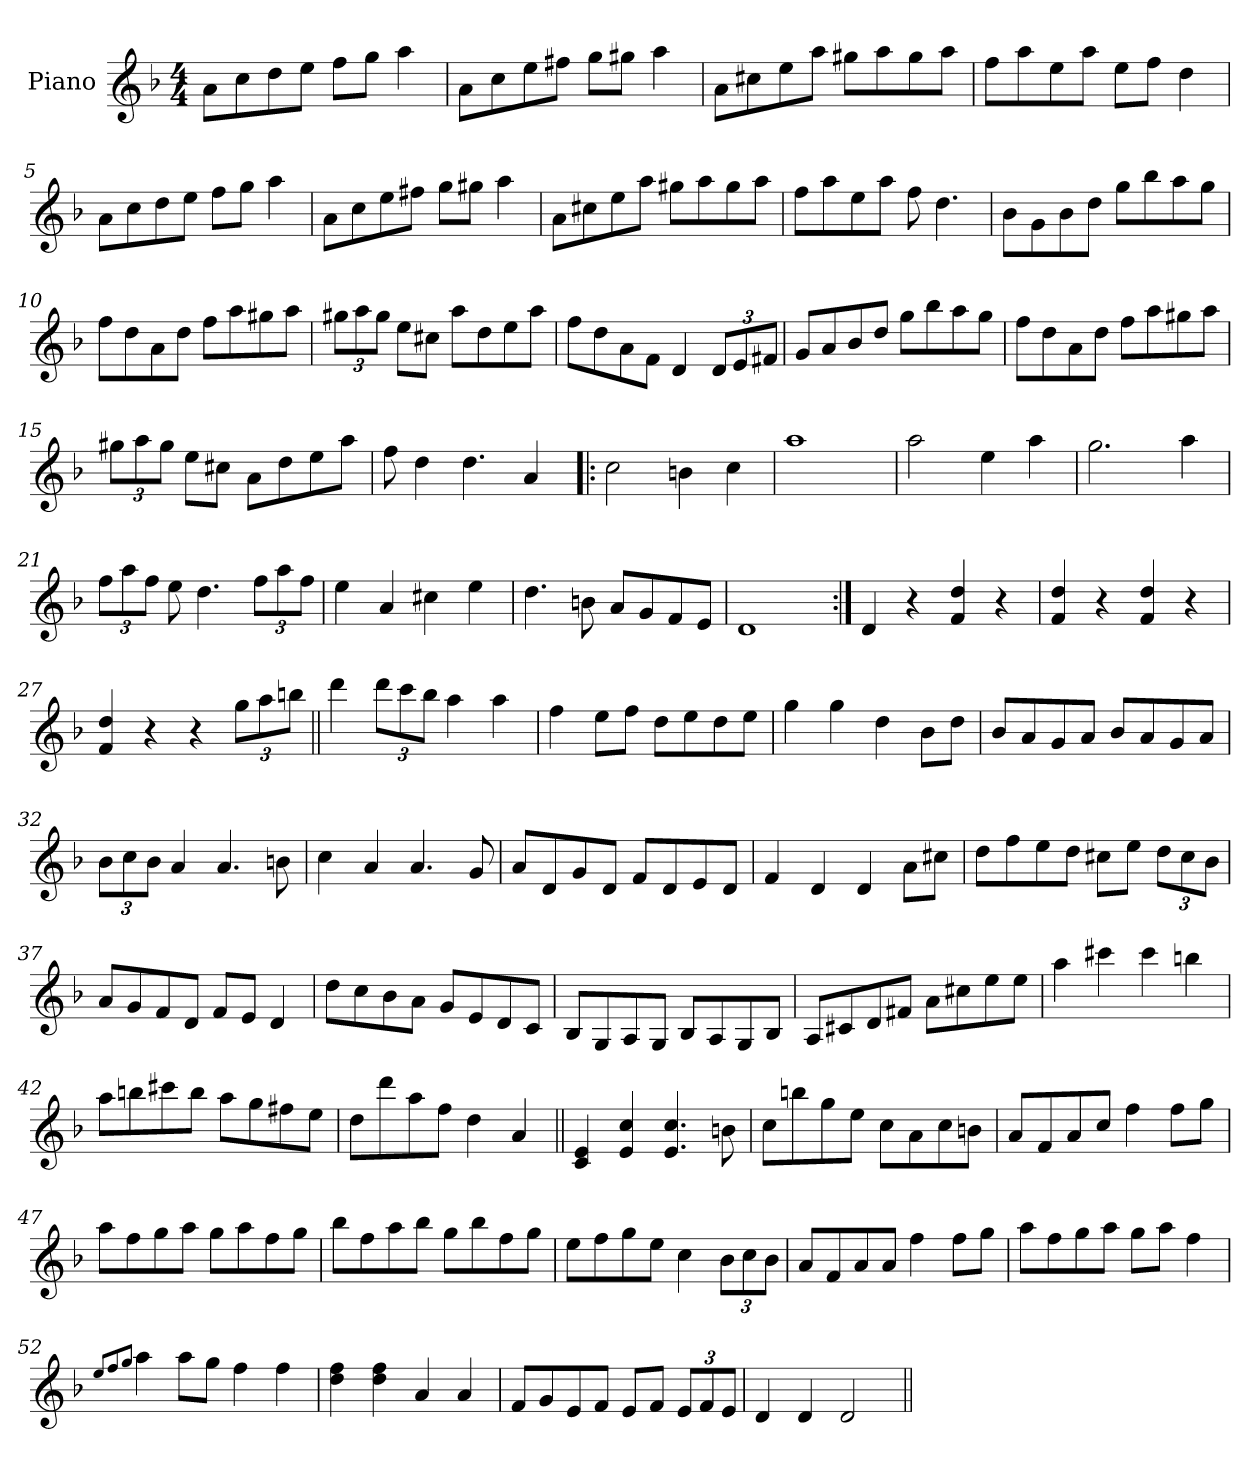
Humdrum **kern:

**kern
*part1
*staff1
*I"Piano
*I'Pno
*clefG2
*k[b-]
*d:
*M4/4
=1
8a\L
8cc\
8dd\
8ee\J
8ff\L
8gg\J
4aa\
=2
8a\L
8cc\
8ee\
8ff#X\J
8gg\L
8gg#X\J
4aa\
=3
8a\L
8cc#X\
8ee\
8aa\J
8gg#X\L
8aa\
8gg#\
8aa\J
=4
8ff\L
8aa\
8ee\
8aa\J
8ee\L
8ff\J
4dd\
=5
8a\L
8cc\
8dd\
8ee\J
8ff\L
8gg\J
4aa\
!!LO:LB:g=z
=6
8a\L
8cc\
8ee\
8ff#X\J
8gg\L
8gg#X\J
4aa\
=7
8a\L
8cc#X\
8ee\
8aa\J
8gg#X\L
8aa\
8gg#\
8aa\J
=8
8ff\L
8aa\
8ee\
8aa\J
8ff\
4.dd\
=9
8b-\L
8g\
8b-\
8dd\J
8gg\L
8bb-\
8aa\
8gg\J
=10
8ff\L
8dd\
8a\
8dd\J
8ff\L
8aa\
8gg#X\
8aa\J
!!LO:LB:g=z
=11
*Xbrackettup
12gg#X\L
12aa\
12gg#\J
8ee\L
8cc#X\J
8aa\L
8dd\
8ee\
8aa\J
=12
8ff\L
8dd\
8a\
8f\J
4d/
12d/L
12e/
12f#X/J
=13
8g/L
8a/
8b-/
8dd/J
8gg\L
8bb-\
8aa\
8gg\J
=14
8ff\L
8dd\
8a\
8dd\J
8ff\L
8aa\
8gg#X\
8aa\J
=15
12gg#X\L
12aa\
12gg#\J
8ee\L
8cc#X\J
8a\L
8dd\
8ee\
8aa\J
!!LO:LB:g=z
=16
8ff\
4dd\
4.dd\
4a/
=17!|:
2cc\
4bn\
4cc\
=18
1aa
=19
2aa\
4ee\
4aa\
=20
2.gg\
4aa\
=21
12ff\L
12aa\
12ff\J
8ee\
4.dd\
12ff\L
12aa\
12ff\J
=22
4ee\
4a/
4cc#X\
4ee\
!!LO:LB:g=z
=23
4.dd\
8bn\
8a/L
8g/
8f/
8e/J
=24
1d
=25:|!
4d/
4r
4f/ 4dd/
4r
=26
4f/ 4dd/
4r
4f/ 4dd/
4r
=27
4f/ 4dd/
4r
4r
12gg\L
12aa\
12bbn\J
=28||
4ddd\
12ddd\L
12ccc\
12bb-\J
4aa\
4aa\
!!LO:LB:g=z
=29
4ff\
8ee\L
8ff\J
8dd\L
8ee\
8dd\
8ee\J
=30
4gg\
4gg\
4dd\
8b-\L
8dd\J
=31
8b-/L
8a/
8g/
8a/J
8b-/L
8a/
8g/
8a/J
=32
12b-\L
12cc\
12b-\J
4a/
4.a/
8bn\
=33
4cc\
4a/
4.a/
8g/
=34
8a/L
8d/
8g/
8d/J
8f/L
8d/
8e/
8d/J
!!LO:LB:g=z
=35
4f/
4d/
4d/
8a\L
8cc#X\J
=36
8dd\L
8ff\
8ee\
8dd\J
8cc#X\L
8ee\J
12dd\L
12cc#\
12b-\J
=37
8a/L
8g/
8f/
8d/J
8f/L
8e/J
4d/
=38
8dd\L
8cc\
8b-\
8a\J
8g/L
8e/
8d/
8c/J
=39
8B-/L
8G/
8A/
8G/J
8B-/L
8A/
8G/
8B-/J
!!LO:LB:g=z
=40
8A/L
8c#X/
8d/
8f#X/J
8a\L
8cc#X\
8ee\
8ee\J
=41
4aa\
4ccc#X\
4ccc#\
4bbn\
=42
8aa\L
8bbn\
8ccc#X\
8bb\J
8aa\L
8gg\
8ff#X\
8ee\J
=43
8dd\L
8ddd\
8aa\
8ff\J
4dd\
4a/
=44||
4c/ 4e/
4e/ 4cc/
4.e/ 4.cc/
8bn\
!!LO:LB:g=z
=45
8cc\L
8bbn\
8gg\
8ee\J
8cc\L
8a\
8cc\
8bn\J
=46
8a/L
8f/
8a/
8cc/J
4ff\
8ff\L
8gg\J
=47
8aa\L
8ff\
8gg\
8aa\J
8gg\L
8aa\
8ff\
8gg\J
=48
8bb-\L
8ff\
8aa\
8bb-\J
8gg\L
8bb-\
8ff\
8gg\J
=49
8ee\L
8ff\
8gg\
8ee\J
4cc\
12b-\L
12cc\
12b-\J
!!LO:LB:g=z
=50
8a/L
8f/
8a/
8a/J
4ff\
8ff\L
8gg\J
=51
8aa\L
8ff\
8gg\
8aa\J
8gg\L
8aa\J
4ff\
=52
8qee/L
8qff/
8qgg/J
4aa\
8aa\L
8gg\J
4ff\
4ff\
=53
4dd\ 4ff\
4dd\ 4ff\
4a/
4a/
=54
8f/L
8g/
8e/
8f/J
8e/L
8f/J
12e/L
12f/
12e/J
=55
4d/
4d/
2d/
=||
*-
